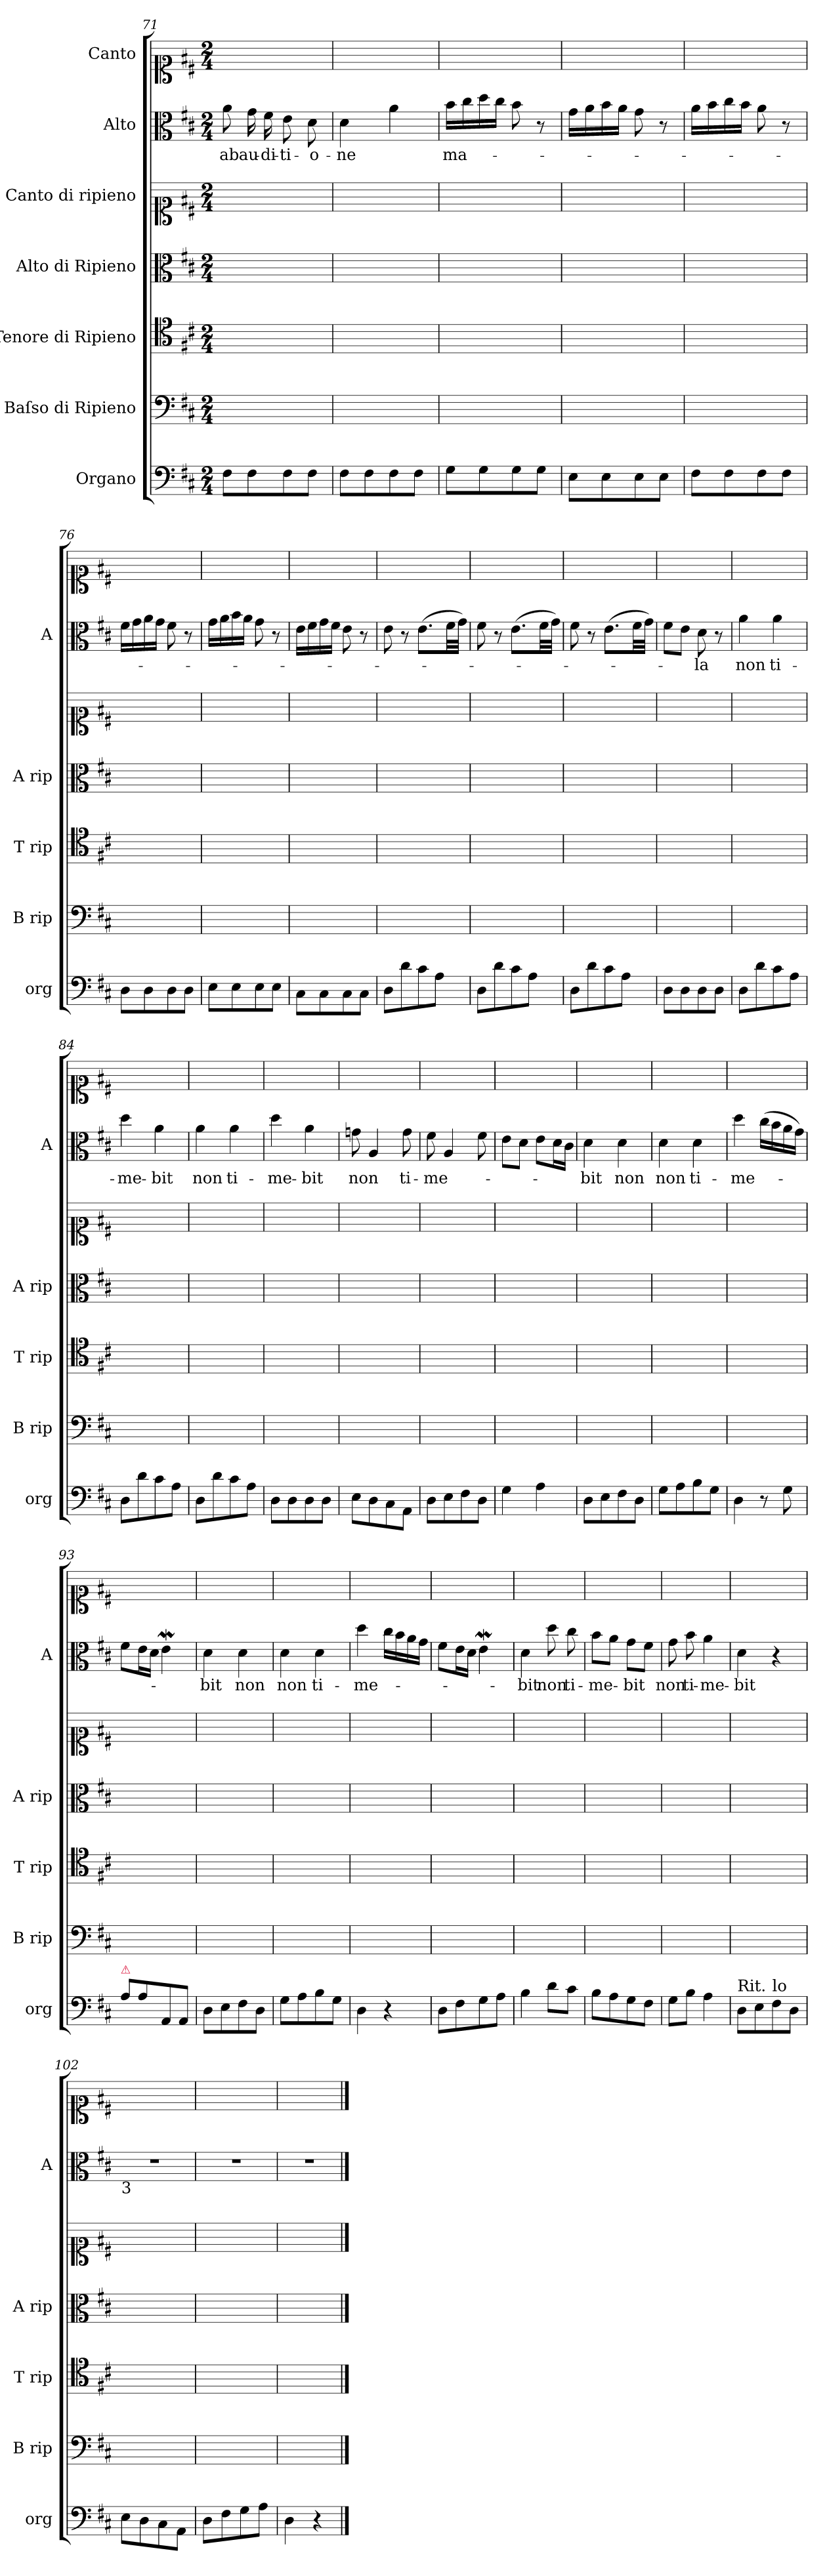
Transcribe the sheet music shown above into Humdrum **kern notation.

**kern	**kern	**kern	**kern	**kern	**kern	**text	**kern
*part7	*part6	*part5	*part4	*part3	*part2	*part2	*part1
*staff7	*staff6	*staff5	*staff4	*staff3	*staff2	*staff2	*staff1
*I"Organo	*I"Baſso di Ripieno	*I"Tenore di Ripieno	*I"Alto di Ripieno	*I"Canto di ripieno	*I"Alto	*	*I"Canto
*I'org	*I'B rip	*I'T rip	*I'A rip	*	*I'A	*	*
*clefF4	*clefF4	*clefC4	*clefC3	*clefC1	*clefC3	*	*clefC1
*k[f#c#]	*k[f#c#]	*k[f#c#]	*k[f#c#]	*k[f#c#]	*k[f#c#]	*	*k[f#c#]
*M2/4	*M2/4	*M2/4	*M2/4	*M2/4	*M2/4	*	*M2/4
=71	=71	=71	=71	=71	=71	=71	=71
8F#\L	2ryy	2ryy	2ryy	2ryy	8a\	ab	2ryy
8F#\	.	.	.	.	16g\	au-	.
.	.	.	.	.	16f#\	-di-	.
8F#\	.	.	.	.	8e\	-ti-	.
8F#\J	.	.	.	.	8d\	-o-	.
=72	=72	=72	=72	=72	=72	=72	=72
8F#\L	2ryy	2ryy	2ryy	2ryy	4d\	-ne	2ryy
8F#\	.	.	.	.	.	.	.
8F#\	.	.	.	.	4a\	.	.
8F#\J	.	.	.	.	.	.	.
=73	=73	=73	=73	=73	=73	=73	=73
8G\L	2ryy	2ryy	2ryy	2ryy	16b\LL	ma-	2ryy
.	.	.	.	.	16cc#\	.	.
8G\	.	.	.	.	16dd\	.	.
.	.	.	.	.	16cc#\JJ	.	.
8G\	.	.	.	.	8b\	.	.
8G\J	.	.	.	.	8r	.	.
=74	=74	=74	=74	=74	=74	=74	=74
8E\L	2ryy	2ryy	2ryy	2ryy	16g\LL	.	2ryy
.	.	.	.	.	16a\	.	.
8E\	.	.	.	.	16b\	.	.
.	.	.	.	.	16a\JJ	.	.
8E\	.	.	.	.	8g\	.	.
8E\J	.	.	.	.	8r	.	.
=75	=75	=75	=75	=75	=75	=75	=75
8F#\L	2ryy	2ryy	2ryy	2ryy	16a\LL	.	2ryy
.	.	.	.	.	16b\	.	.
8F#\	.	.	.	.	16cc#\	.	.
.	.	.	.	.	16b\JJ	.	.
8F#\	.	.	.	.	8a\	.	.
8F#\J	.	.	.	.	8r	.	.
=76	=76	=76	=76	=76	=76	=76	=76
8D\L	2ryy	2ryy	2ryy	2ryy	16f#\LL	.	2ryy
.	.	.	.	.	16g\	.	.
8D\	.	.	.	.	16a\	.	.
.	.	.	.	.	16g\JJ	.	.
8D\	.	.	.	.	8f#\	.	.
8D\J	.	.	.	.	8r	.	.
=77	=77	=77	=77	=77	=77	=77	=77
8E\L	2ryy	2ryy	2ryy	2ryy	16g\LL	.	2ryy
.	.	.	.	.	16a\	.	.
8E\	.	.	.	.	16b\	.	.
.	.	.	.	.	16a\JJ	.	.
8E\	.	.	.	.	8g\	.	.
8E\J	.	.	.	.	8r	.	.
=78	=78	=78	=78	=78	=78	=78	=78
8C#\L	2ryy	2ryy	2ryy	2ryy	16e\LL	.	2ryy
.	.	.	.	.	16f#\	.	.
8C#\	.	.	.	.	16g\	.	.
.	.	.	.	.	16f#\JJ	.	.
8C#\	.	.	.	.	8e\	.	.
8C#\J	.	.	.	.	8r	.	.
=79	=79	=79	=79	=79	=79	=79	=79
8D\L	2ryy	2ryy	2ryy	2ryy	8e\	.	2ryy
8d\	.	.	.	.	8r	.	.
8c#\	.	.	.	.	(8.e\L	.	.
8A\J	.	.	.	.	.	.	.
.	.	.	.	.	32f#\LL	.	.
.	.	.	.	.	32g\JJJ)	.	.
=80	=80	=80	=80	=80	=80	=80	=80
8D\L	2ryy	2ryy	2ryy	2ryy	8f#\	.	2ryy
8d\	.	.	.	.	8r	.	.
8c#\	.	.	.	.	(8.e\L	.	.
8A\J	.	.	.	.	.	.	.
.	.	.	.	.	32f#\LL	.	.
.	.	.	.	.	32g\JJJ)	.	.
=81	=81	=81	=81	=81	=81	=81	=81
8D\L	2ryy	2ryy	2ryy	2ryy	8f#\	.	2ryy
8d\	.	.	.	.	8r	.	.
8c#\	.	.	.	.	(8.e\L	.	.
8A\J	.	.	.	.	.	.	.
.	.	.	.	.	32f#\LL	.	.
.	.	.	.	.	32g\JJJ)	.	.
=82	=82	=82	=82	=82	=82	=82	=82
8D\L	2ryy	2ryy	2ryy	2ryy	8f#\L	.	2ryy
8D\	.	.	.	.	8e\J	.	.
8D\	.	.	.	.	8d\	-la	.
8D\J	.	.	.	.	8r	.	.
=83	=83	=83	=83	=83	=83	=83	=83
8D\L	2ryy	2ryy	2ryy	2ryy	4a\	non	2ryy
8d\	.	.	.	.	.	.	.
8c#\	.	.	.	.	4a\	ti-	.
8A\J	.	.	.	.	.	.	.
=84	=84	=84	=84	=84	=84	=84	=84
8D\L	2ryy	2ryy	2ryy	2ryy	4dd\	-me-	2ryy
8d\	.	.	.	.	.	.	.
8c#\	.	.	.	.	4a\	-bit	.
8A\J	.	.	.	.	.	.	.
=85	=85	=85	=85	=85	=85	=85	=85
8D\L	2ryy	2ryy	2ryy	2ryy	4a\	non	2ryy
8d\	.	.	.	.	.	.	.
8c#\	.	.	.	.	4a\	ti-	.
8A\J	.	.	.	.	.	.	.
=86	=86	=86	=86	=86	=86	=86	=86
8D\L	2ryy	2ryy	2ryy	2ryy	4dd\	-me-	2ryy
8D\	.	.	.	.	.	.	.
8D\	.	.	.	.	4a\	-bit	.
8D\J	.	.	.	.	.	.	.
=87	=87	=87	=87	=87	=87	=87	=87
8E\L	2ryy	2ryy	2ryy	2ryy	8gn\	non	2ryy
8D\	.	.	.	.	4A/	.	.
8C#\	.	.	.	.	.	.	.
8AA\J	.	.	.	.	8g\	ti-	.
=88	=88	=88	=88	=88	=88	=88	=88
8D\L	2ryy	2ryy	2ryy	2ryy	8f#\	-me-	2ryy
8E\	.	.	.	.	4A/	.	.
8F#\	.	.	.	.	.	.	.
8D\J	.	.	.	.	8f#\	.	.
=89	=89	=89	=89	=89	=89	=89	=89
4G\	2ryy	2ryy	2ryy	2ryy	8e\L	.	2ryy
.	.	.	.	.	8d\J	.	.
4A\	.	.	.	.	8e\L	.	.
.	.	.	.	.	16d\L	.	.
.	.	.	.	.	16c#\JJ	.	.
=90	=90	=90	=90	=90	=90	=90	=90
8D\L	2ryy	2ryy	2ryy	2ryy	4d\	-bit	2ryy
8E\	.	.	.	.	.	.	.
8F#\	.	.	.	.	4d\	non	.
8D\J	.	.	.	.	.	.	.
=91	=91	=91	=91	=91	=91	=91	=91
8G\L	2ryy	2ryy	2ryy	2ryy	4d\	non	2ryy
8A\	.	.	.	.	.	.	.
8B\	.	.	.	.	4d\	ti-	.
8G\J	.	.	.	.	.	.	.
=92	=92	=92	=92	=92	=92	=92	=92
4D\	2ryy	2ryy	2ryy	2ryy	4dd\	-me-	2ryy
8r	.	.	.	.	(16cc#\LL	.	.
.	.	.	.	.	16b\	.	.
8G\	.	.	.	.	16a\	.	.
.	.	.	.	.	16g\JJ)	.	.
=93	=93	=93	=93	=93	=93	=93	=93
!LO:TX:a:color=crimson:t=⚠	!	!	!	!	!	!	!
8A\L	2ryy	2ryy	2ryy	2ryy	8f#\L	.	2ryy
8A\	.	.	.	.	16e\L	.	.
.	.	.	.	.	16d\JJ	.	.
8AA/	.	.	.	.	4eW\	.	.
8AA/J	.	.	.	.	.	.	.
=94	=94	=94	=94	=94	=94	=94	=94
8D\L	2ryy	2ryy	2ryy	2ryy	4d\	-bit	2ryy
8E\	.	.	.	.	.	.	.
8F#\	.	.	.	.	4d\	non	.
8D\J	.	.	.	.	.	.	.
=95	=95	=95	=95	=95	=95	=95	=95
8G\L	2ryy	2ryy	2ryy	2ryy	4d\	non	2ryy
8A\	.	.	.	.	.	.	.
8B\	.	.	.	.	4d\	ti-	.
8G\J	.	.	.	.	.	.	.
=96	=96	=96	=96	=96	=96	=96	=96
4D\	2ryy	2ryy	2ryy	2ryy	4dd\	-me-	2ryy
4r	.	.	.	.	16cc#\LL	.	.
.	.	.	.	.	16b\	.	.
.	.	.	.	.	16a\	.	.
.	.	.	.	.	16g\JJ	.	.
=97	=97	=97	=97	=97	=97	=97	=97
8D\L	2ryy	2ryy	2ryy	2ryy	8f#\L	.	2ryy
8F#\	.	.	.	.	16e\L	.	.
.	.	.	.	.	16d\JJ	.	.
8G\	.	.	.	.	4eW\	.	.
8A\J	.	.	.	.	.	.	.
=98	=98	=98	=98	=98	=98	=98	=98
4B\	2ryy	2ryy	2ryy	2ryy	4d\	-bit	2ryy
8d\L	.	.	.	.	8dd\	non	.
8c#\J	.	.	.	.	8cc#\	ti-	.
=99	=99	=99	=99	=99	=99	=99	=99
8B\L	2ryy	2ryy	2ryy	2ryy	8b\L	-me-	2ryy
8A\	.	.	.	.	8a\J	.	.
8G\	.	.	.	.	8g\L	bit	.
8F#\J	.	.	.	.	8f#\J	.	.
=100	=100	=100	=100	=100	=100	=100	=100
8G\L	2ryy	2ryy	2ryy	2ryy	8g\	non	2ryy
8B\J	.	.	.	.	8b\	ti-	.
4A\	.	.	.	.	4a\	-me-	.
=101	=101	=101	=101	=101	=101	=101	=101
!LO:TX:a:t=Rit.	!	!	!	!	!	!	!
8D\L	2ryy	2ryy	2ryy	2ryy	4d\	-bit	2ryy
8E\	.	.	.	.	.	.	.
!LO:TX:a:t=lo	!	!	!	!	!	!	!
8F#\	.	.	.	.	4r	.	.
8D\J	.	.	.	.	.	.	.
=102	=102	=102	=102	=102	=102	=102	=102
!	!	!	!	!	!LO:TX:b:t=3	!	!
8E\L	2ryy	2ryy	2ryy	2ryy	2r	.	2ryy
8D\	.	.	.	.	.	.	.
8C#\	.	.	.	.	.	.	.
8AA\J	.	.	.	.	.	.	.
=103	=103	=103	=103	=103	=103	=103	=103
8D\L	2ryy	2ryy	2ryy	2ryy	2r	.	2ryy
8F#\	.	.	.	.	.	.	.
8G\	.	.	.	.	.	.	.
8A\J	.	.	.	.	.	.	.
=104	=104	=104	=104	=104	=104	=104	=104
4D\	2ryy	2ryy	2ryy	2ryy	2r	.	2ryy
4r	.	.	.	.	.	.	.
==	==	==	==	==	==	==	==
*-	*-	*-	*-	*-	*-	*-	*-
